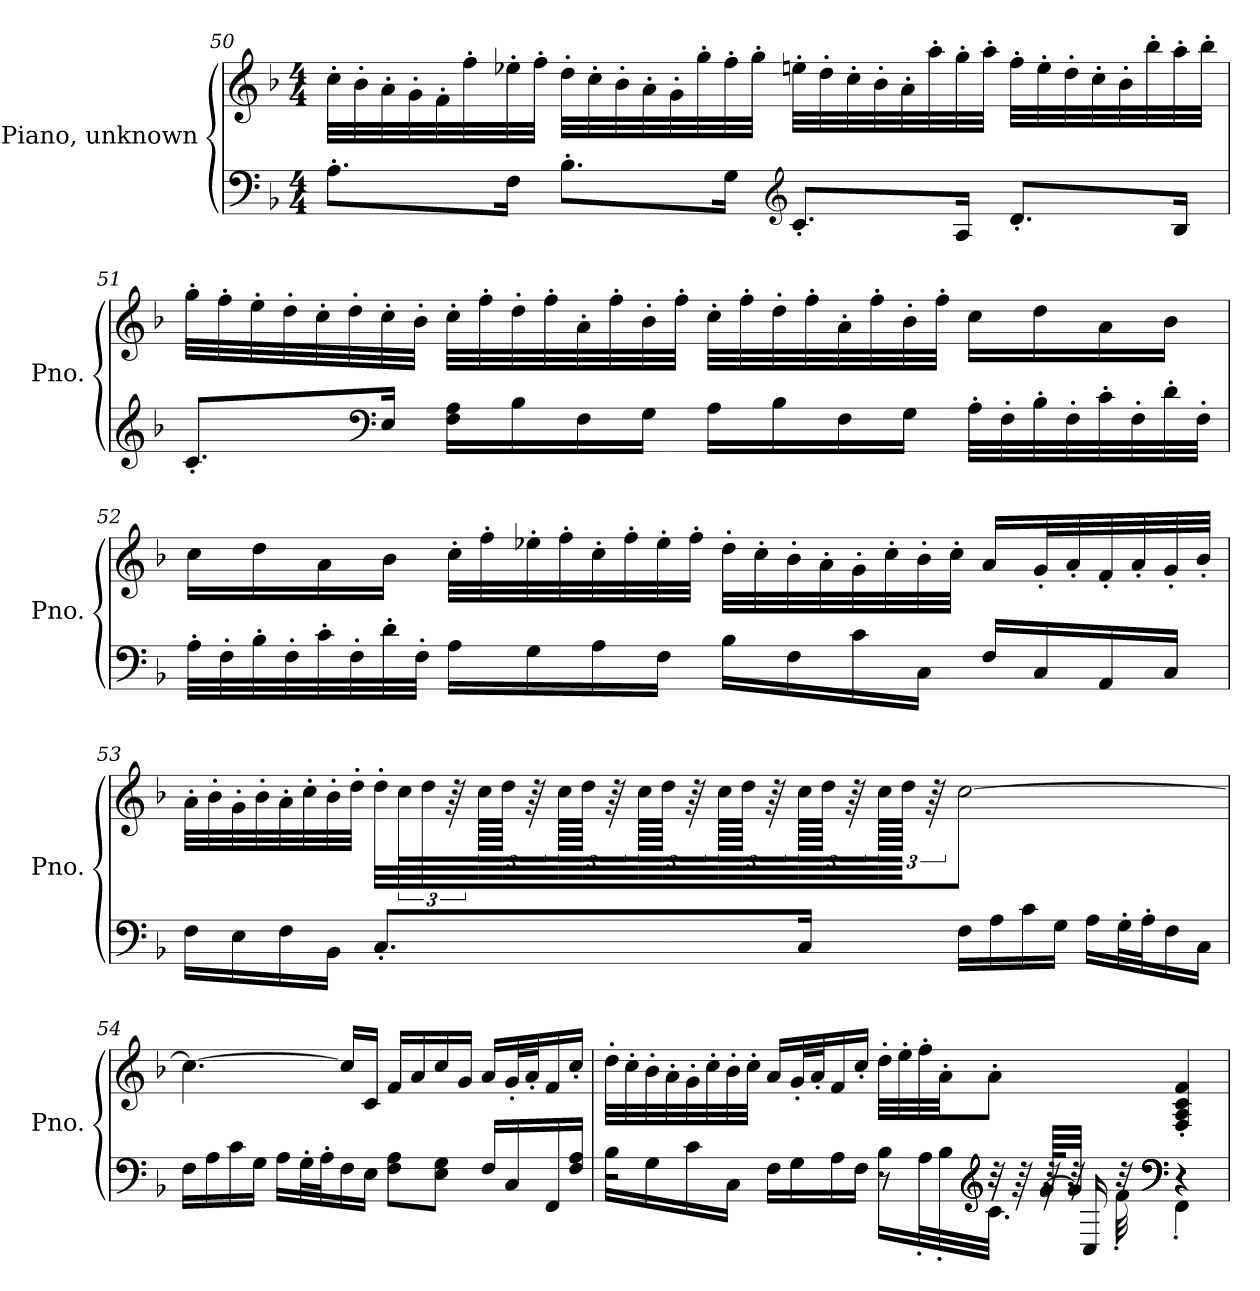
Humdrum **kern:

**kern	**kern
*part1	*part1
*staff2	*staff1
*I"Piano, unknown	*
*I'Pno.	*
!!LO:LB:g=z
*clefF4	*clefG2
*k[b-]	*k[b-]
*M4/4	*M4/4
=50	=50
8.A'\L	32cc'\LLL
.	32b-'\
.	32a'\
.	32g'\
.	32f'\
.	32ff'\
16F\Jk	32ee-X'\
.	32ff'\JJJ
8.B-'\L	32dd'\LLL
.	32cc'\
.	32b-'\
.	32a'\
.	32g'\
.	32gg'\
16G\Jk	32ff'\
.	32gg'\JJJ
*clefG2	*
8.c'/L	32een'\LLL
.	32dd'\
.	32cc'\
.	32b-'\
.	32a'\
.	32aa'\
16A/Jk	32gg'\
.	32aa'\JJJ
8.d'/L	32ff'\LLL
.	32ee'\
.	32dd'\
.	32cc'\
.	32b-'\
.	32bb-'\
16B-/Jk	32aa'\
.	32bb-'\JJJ
!!LO:LB:g=z
=51	=51
8.c'/L	32gg'\LLL
.	32ff'\
.	32ee'\
.	32dd'\
.	32cc'\
.	32dd'\
*clefF4	*
16E/Jk	32cc'\
.	32b-'\JJJ
16F\ 16A\LL	32cc'\LLL
.	32ff'\
16B-\	32dd'\
.	32ff'\
16F\	32a'\
.	32ff'\
16G\JJ	32b-'\
.	32ff'\JJJ
16A\LL	32cc'\LLL
.	32ff'\
16B-\	32dd'\
.	32ff'\
16F\	32a'\
.	32ff'\
16G\JJ	32b-'\
.	32ff'\JJJ
32A'\LLL	16cc\LL
32F'\	.
32B-'\	16dd\
32F'\	.
32c'\	16a\
32F'\	.
32d'\	16b-\JJ
32F'\JJJ	.
!!LO:PB:g=z
=52	=52
32A'\LLL	16cc\LL
32F'\	.
32B-'\	16dd\
32F'\	.
32c'\	16a\
32F'\	.
32d'\	16b-\JJ
32F'\JJJ	.
16A\LL	32cc'\LLL
.	32ff'\
16G\	32ee-X'\
.	32ff'\
16A\	32cc'\
.	32ff'\
16F\JJ	32ee-'\
.	32ff'\JJJ
16B-\LL	32dd'\LLL
.	32cc'\
16F\	32b-'\
.	32a'\
16c\	32g'\
.	32cc'\
16C\JJ	32b-'\
.	32cc'\JJJ
16F/LL	16a/LL
16C/	32g'/L
.	32a'/
16AA/	32f'/
.	32a'/
16C/JJ	32g'/
.	32b-'/JJJ
!!LO:LB:g=z
=53	=53
16F\LL	32a'\LLL
.	32b-'\
16E\	32g'\
.	32b-'\
16F\	32a'\
.	32cc'\
16BB-\JJ	32b-'\
.	32dd'\JJJ
8.C'/L	32dd'\LLL
.	96cc\L
.	96dd\JJJJ
.	96r
.	96cc\LLLL
.	96dd\JJJJ
.	96r
.	96cc\LLLL
.	96dd\JJJJ
.	96r
.	96cc\LLLL
.	96dd\JJJJ
.	96r
.	96cc\LLLL
.	96dd\JJJJ
.	96r
16C/Jk	96cc\LLLL
.	96dd\JJJJ
.	96r
.	96cc\LLLL
.	96dd\JJJJ
.	96r
16F\LL	[2cc\
16A\	.
16c\	.
16G\JJ	.
16A\LL	.
32G'\L	.
32A'\J	.
16F\	.
16C\JJ	.
!!LO:LB:g=z
=54	=54
16F\LL	4.cc\_
16A\	.
16c\	.
16G\JJ	.
16A\LL	.
32G'\L	.
32A'\J	.
16F\	16cc/LL]
16E\JJ	16c/JJ
8F\ 8A\L	16f/LL
.	16a/
8E\ 8G\J	16cc/
.	16g/JJ
16F/LL	16a/LL
16C/	32g'/L
.	32a'/J
16FF/	16f/
16F/ 16A/JJ	16cc'/JJ
=55	=55
*^	*
*	*^	*
2r	16B-\LL	2r	32dd'\LLL
.	.	.	32cc'\
.	16G\	.	32b-'\
.	.	.	32a'\
.	16c\	.	32g'\
.	.	.	32cc'\
.	16C\JJ	.	32b-'\
.	.	.	32cc'\JJJ
.	16F\LL	.	16a/LL
.	16G\	.	32g'/L
.	.	.	32a'/J
.	16A\	.	16f/
.	16F\JJ	.	16cc'/JJ
8r	16B-\LL	8r	32dd'\LLL
.	.	.	32ee'\
.	32A'\L	.	32ff'\
.	32B-'\	.	32a'\JJ
*clefG2	*	*	*
32r	32.c\JJJ	16r	8a'\J
64r	.	.	.
[64g/KLLL	64r	.	.
32g/JJJ]	32r	16C/	.
32r	32f'\	.	.
*clefF4	*	*	*
4r	4FF'\	4r	4F/' 4A/' 4c/' 4f/'
*v	*v	*v	*
=	=
*-	*-
